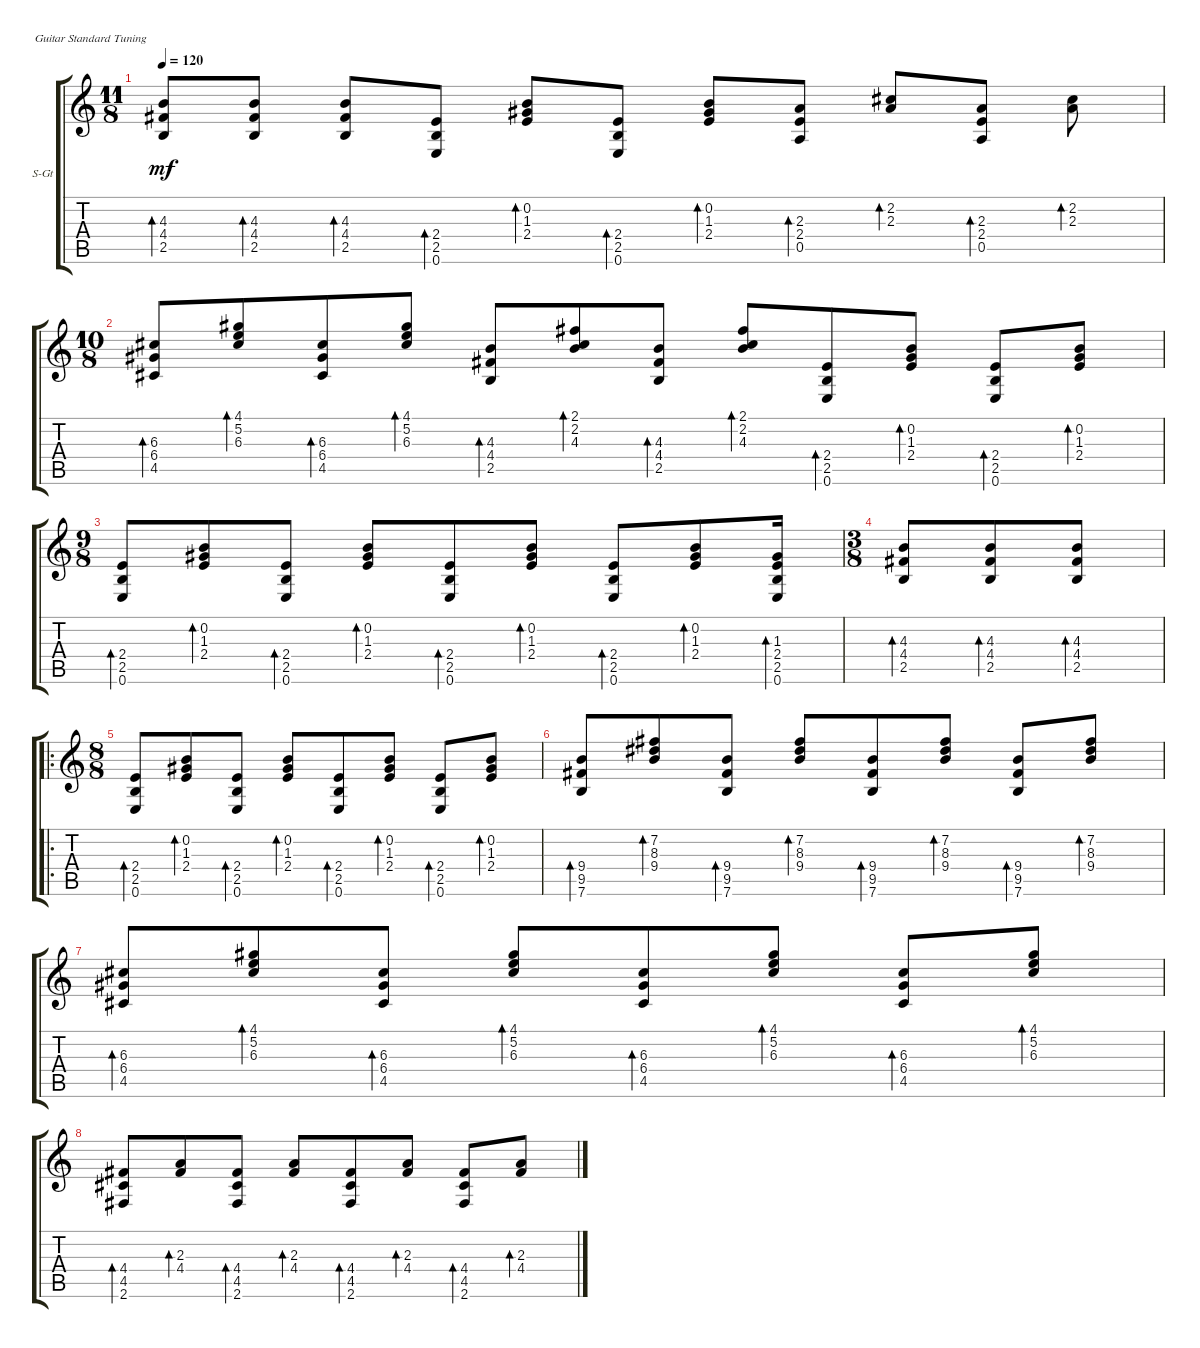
\defaultSystemsLayout 4
\bracketExtendMode groupsimilarinstruments
\firstSystemTrackNameOrientation horizontal
\otherSystemsTrackNameOrientation horizontal
\track ("Steel Guitar" "S-Gt") {instrument acousticguitarsteel}
\staff {score tabs}
\tuning (E4 B3 G3 D3 A2 E2)
\ts (11 8)
\tempo 120
\clef g2
\ks c
(2.5 4.4 4.3).8{bd 51 dy mf} (2.5 4.4 4.3).8{bd 51} (2.5 4.4 4.3).8{bd 51} (0.6 2.5 2.4).8{bd 52} (1.3 0.2 2.4).8{bd 51} (0.6 2.5 2.4).8{bd 52} (1.3 0.2 2.4).8{bd 51} (0.5 2.4 2.3).8{bd 51} (2.3 2.2).8{bd 51} (0.5 2.4 2.3).8{bd 51} (2.3 2.2).8{bd 51} |
\ts (10 8)
(4.5 6.4 6.3).8{bd 51} (6.3 5.2 4.1).8{bd 51} (4.5 6.4 6.3).8{bd 51} (6.3 5.2 4.1).8{bd 51} (2.5 4.4 4.3).8{bd 51} (4.3 2.2 2.1).8{bd 51} (2.5 4.4 4.3).8{bd 51} (4.3 2.2 2.1).8{bd 51} (0.6 2.5 2.4).8{bd 52} (1.3 0.2 2.4).8{bd 51} (0.6 2.5 2.4).8{bd 52} (1.3 0.2 2.4).8{bd 51} |
\ts (9 8)
(0.6 2.5 2.4).8{bd 52} (1.3 0.2 2.4).8{bd 51} (0.6 2.5 2.4).8{bd 52} (1.3 0.2 2.4).8{bd 51} (0.6 2.5 2.4).8{bd 52} (1.3 0.2 2.4).8{bd 51} (0.6 2.5 2.4).8{bd 52} (1.3 0.2 2.4).8{bd 51} (0.6 2.5 2.4 1.3).16{bd 52} |
\ts (3 8)
(2.5 4.4 4.3).8{bd 51} (2.5 4.4 4.3).8{bd 51} (2.5 4.4 4.3).8{bd 51} |
\ro
\ts (8 8)
(0.6 2.5 2.4).8{bd 52} (1.3 0.2 2.4).8{bd 51} (0.6 2.5 2.4).8{bd 52} (1.3 0.2 2.4).8{bd 51} (0.6 2.5 2.4).8{bd 52} (1.3 0.2 2.4).8{bd 51} (0.6 2.5 2.4).8{bd 52} (1.3 0.2 2.4).8{bd 51} |
(7.6 9.5 9.4).8{bd 51} (8.3 7.2 9.4).8{bd 51} (7.6 9.5 9.4).8{bd 51} (8.3 7.2 9.4).8{bd 51} (7.6 9.5 9.4).8{bd 51} (8.3 7.2 9.4).8{bd 51} (7.6 9.5 9.4).8{bd 51} (8.3 7.2 9.4).8{bd 51} |
(4.5 6.4 6.3).8{bd 51} (6.3 5.2 4.1).8{bd 51} (4.5 6.4 6.3).8{bd 51} (6.3 5.2 4.1).8{bd 51} (4.5 6.4 6.3).8{bd 51} (6.3 5.2 4.1).8{bd 51} (4.5 6.4 6.3).8{bd 51} (6.3 5.2 4.1).8{bd 51} |
(2.6 4.5 4.4).8{bd 51} (2.3 4.4).8{bd 51} (2.6 4.5 4.4).8{bd 51} (2.3 4.4).8{bd 51} (2.6 4.5 4.4).8{bd 51} (2.3 4.4).8{bd 51} (2.6 4.5 4.4).8{bd 51} (2.3 4.4).8{bd 51}
